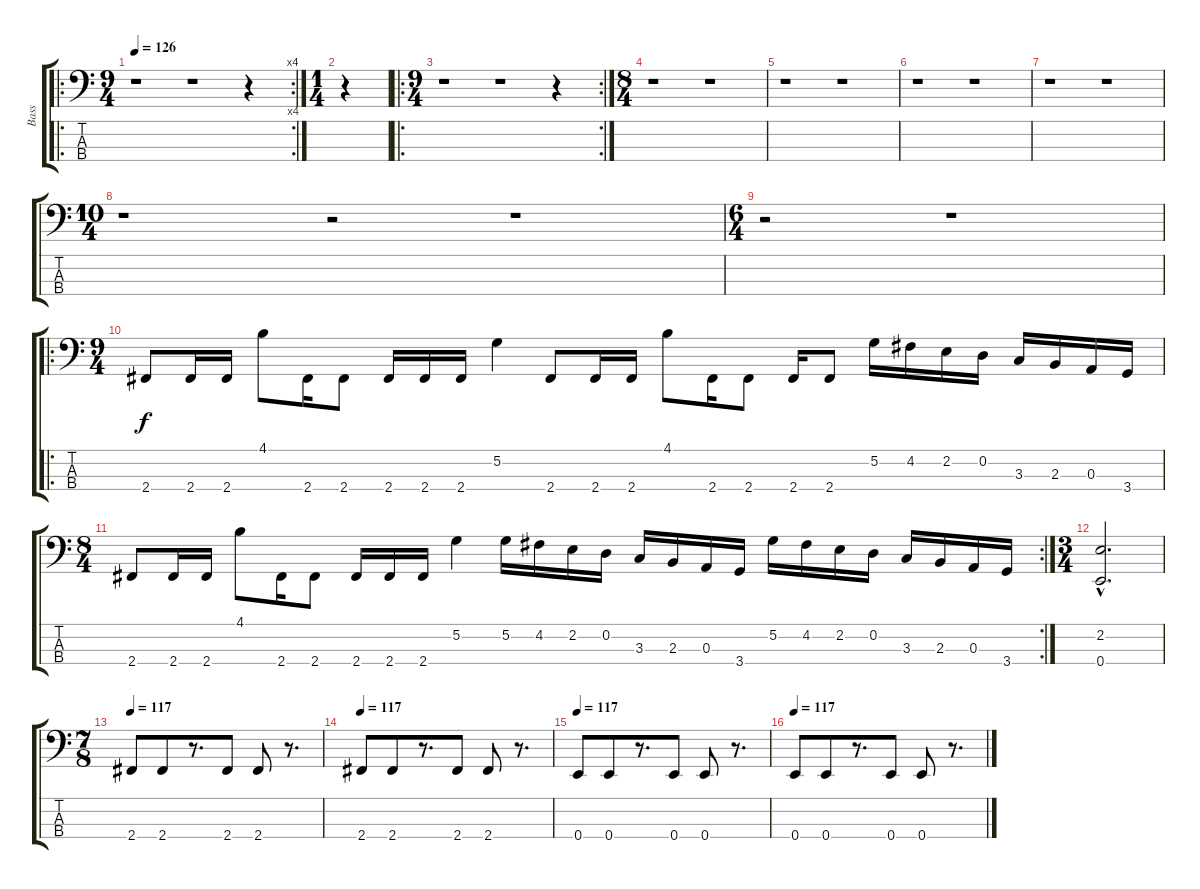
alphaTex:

\track ("Bass" "Bass") {instrument electricbassfinger}
\staff {score tabs}
\tuning (G2 D2 A1 E1) {hide}
\ro
\rc 4
\ts (9 4)
\tempo 126
\clef f4
\ks c
r.1{dy f instrument electricbassfinger} r.1 r.4 |
\ts (1 4)
r.4 |
\ro
\rc 2
\ts (9 4)
r.1 r.1 r.4 |
\ts (8 4)
r.1 r.1 |
r.1 r.1 |
r.1 r.1 |
r.1 r.1 |
\ts (10 4)
r.1 r.2 r.1 |
\ts (6 4)
r.2 r.1 |
\ro
\ts (9 4)
2.4.8 2.4.16 2.4.16 4.1.8 2.4.16 2.4.8 2.4.16 2.4.16 2.4.16 5.2.4 2.4.8 2.4.16 2.4.16 4.1.8 2.4.16 2.4.8 2.4.16 2.4.8 5.2.16 4.2.16 2.2.16 0.2.16 3.3.16 2.3.16 0.3.16 3.4.16 |
\rc 2
\ts (8 4)
2.4.8 2.4.16 2.4.16 4.1.8 2.4.16 2.4.8 2.4.16 2.4.16 2.4.16 5.2.4 5.2.16 4.2.16 2.2.16 0.2.16 3.3.16 2.3.16 0.3.16 3.4.16 5.2.16 4.2.16 2.2.16 0.2.16 3.3.16 2.3.16 0.3.16 3.4.16 |
\ts (3 4)
(2.2{hac} 0.4{hac}).2{d} |
\ts (7 8)
\tempo 117
2.4.8 2.4.8 r.8{d} 2.4.8 2.4.8 r.8{d} |
\tempo 117
2.4.8 2.4.8 r.8{d} 2.4.8 2.4.8 r.8{d} |
\tempo 117
0.4.8 0.4.8 r.8{d} 0.4.8 0.4.8 r.8{d} |
\tempo 117
0.4.8 0.4.8 r.8{d} 0.4.8 0.4.8 r.8{d}
